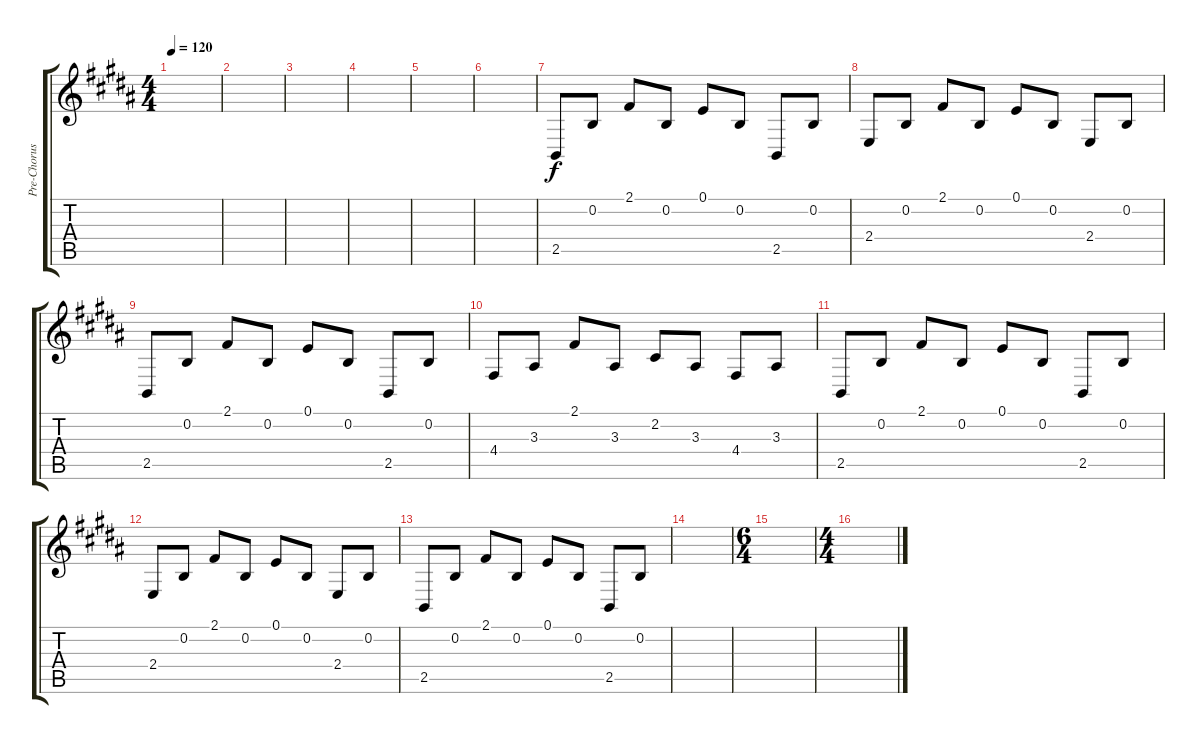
\track ("Pre-Chorus - Effect" "Pre-Chorus") {instrument lead6voice}
\staff {score tabs}
\tuning (E4 B3 G3 D3 A2 E2) {hide}
\ts (4 4)
\tempo 120
\clef g2
\ks b
|
|
|
|
|
|
2.5.8 0.2.8 2.1.8 0.2.8 0.1.8 0.2.8 2.5.8 0.2.8 |
2.4.8 0.2.8 2.1.8 0.2.8 0.1.8 0.2.8 2.4.8 0.2.8 |
2.5.8 0.2.8 2.1.8 0.2.8 0.1.8 0.2.8 2.5.8 0.2.8 |
4.4.8 3.3.8 2.1.8 3.3.8 2.2.8 3.3.8 4.4.8 3.3.8 |
2.5.8 0.2.8 2.1.8 0.2.8 0.1.8 0.2.8 2.5.8 0.2.8 |
2.4.8 0.2.8 2.1.8 0.2.8 0.1.8 0.2.8 2.4.8 0.2.8 |
2.5.8 0.2.8 2.1.8 0.2.8 0.1.8 0.2.8 2.5.8 0.2.8 |
|
\ts (6 4)
|
\ts (4 4)
